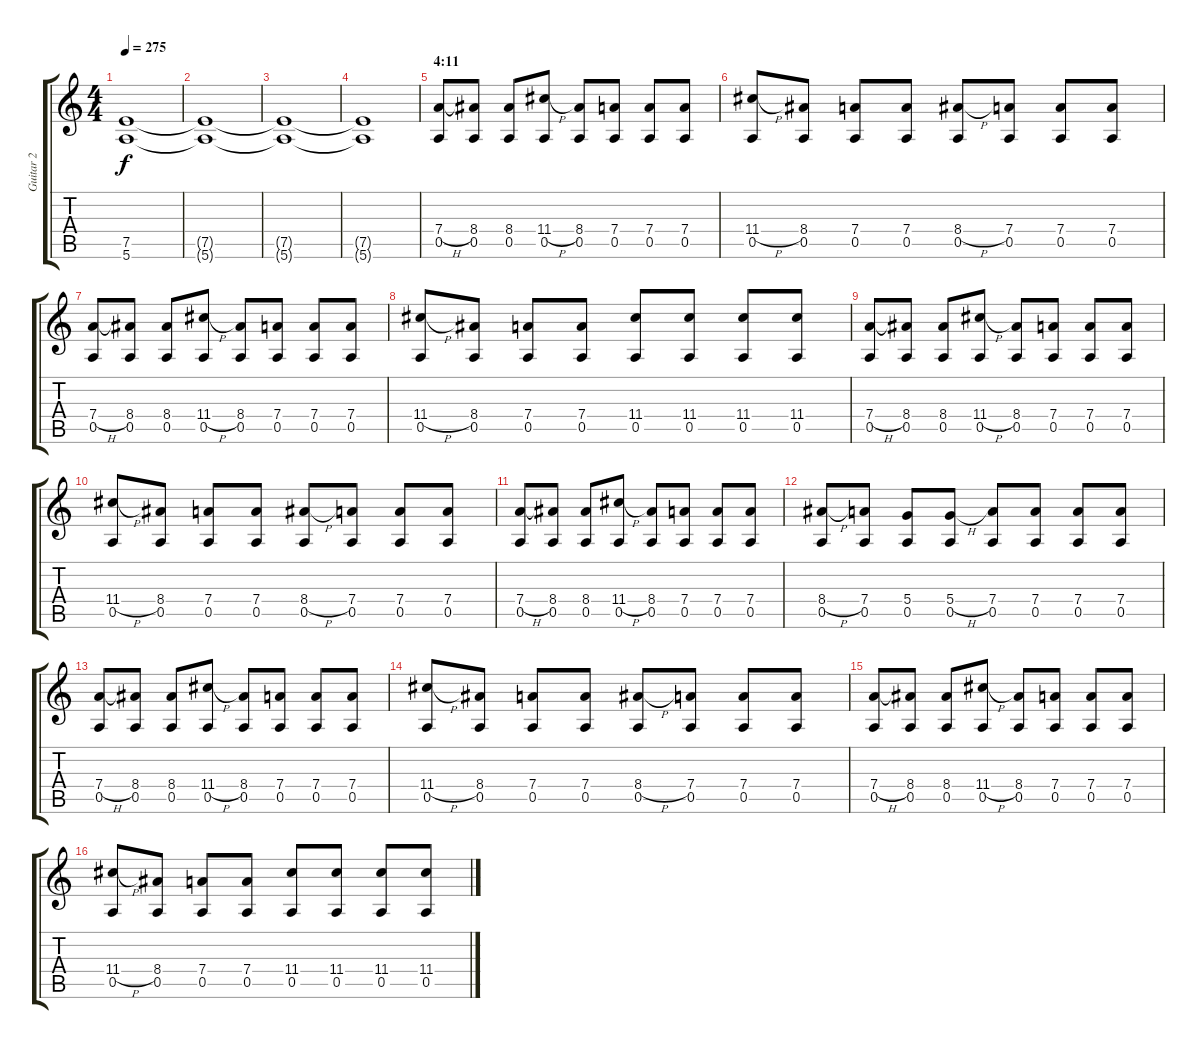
\track ("Guitar 2" "Guitar 2") {instrument distortionguitar}
\staff {score tabs}
\tuning (E4 B3 G3 D3 A2 E2) {hide}
\ts (4 4)
\tempo 275
\clef g2
\ks c
(7.5{t} 5.6{t}).1{dy f} |
(7.5{t} 5.6{t}).1 |
(7.5{t} 5.6{t}).1 |
(7.5{t} 5.6{t}).1 |
\section ("" "4:11")
(7.4{h} 0.5).8 (8.4 0.5).8 (8.4 0.5).8 (11.4{h} 0.5).8 (8.4 0.5).8 (7.4 0.5).8 (7.4 0.5).8 (7.4 0.5).8 |
(11.4{h} 0.5).8 (8.4 0.5).8 (7.4 0.5).8 (7.4 0.5).8 (8.4{h} 0.5).8 (7.4 0.5).8 (7.4 0.5).8 (7.4 0.5).8 |
(7.4{h} 0.5).8 (8.4 0.5).8 (8.4 0.5).8 (11.4{h} 0.5).8 (8.4 0.5).8 (7.4 0.5).8 (7.4 0.5).8 (7.4 0.5).8 |
(11.4{h} 0.5).8 (8.4 0.5).8 (7.4 0.5).8 (7.4 0.5).8 (11.4 0.5).8 (11.4 0.5).8 (11.4 0.5).8 (11.4 0.5).8 |
(7.4{h} 0.5).8 (8.4 0.5).8 (8.4 0.5).8 (11.4{h} 0.5).8 (8.4 0.5).8 (7.4 0.5).8 (7.4 0.5).8 (7.4 0.5).8 |
(11.4{h} 0.5).8 (8.4 0.5).8 (7.4 0.5).8 (7.4 0.5).8 (8.4{h} 0.5).8 (7.4 0.5).8 (7.4 0.5).8 (7.4 0.5).8 |
(7.4{h} 0.5).8 (8.4 0.5).8 (8.4 0.5).8 (11.4{h} 0.5).8 (8.4 0.5).8 (7.4 0.5).8 (7.4 0.5).8 (7.4 0.5).8 |
(8.4{h} 0.5).8 (7.4 0.5).8 (5.4 0.5).8 (5.4{h} 0.5).8 (7.4 0.5).8 (7.4 0.5).8 (7.4 0.5).8 (7.4 0.5).8 |
(7.4{h} 0.5).8 (8.4 0.5).8 (8.4 0.5).8 (11.4{h} 0.5).8 (8.4 0.5).8 (7.4 0.5).8 (7.4 0.5).8 (7.4 0.5).8 |
(11.4{h} 0.5).8 (8.4 0.5).8 (7.4 0.5).8 (7.4 0.5).8 (8.4{h} 0.5).8 (7.4 0.5).8 (7.4 0.5).8 (7.4 0.5).8 |
(7.4{h} 0.5).8 (8.4 0.5).8 (8.4 0.5).8 (11.4{h} 0.5).8 (8.4 0.5).8 (7.4 0.5).8 (7.4 0.5).8 (7.4 0.5).8 |
(11.4{h} 0.5).8 (8.4 0.5).8 (7.4 0.5).8 (7.4 0.5).8 (11.4 0.5).8 (11.4 0.5).8 (11.4 0.5).8 (11.4 0.5).8
